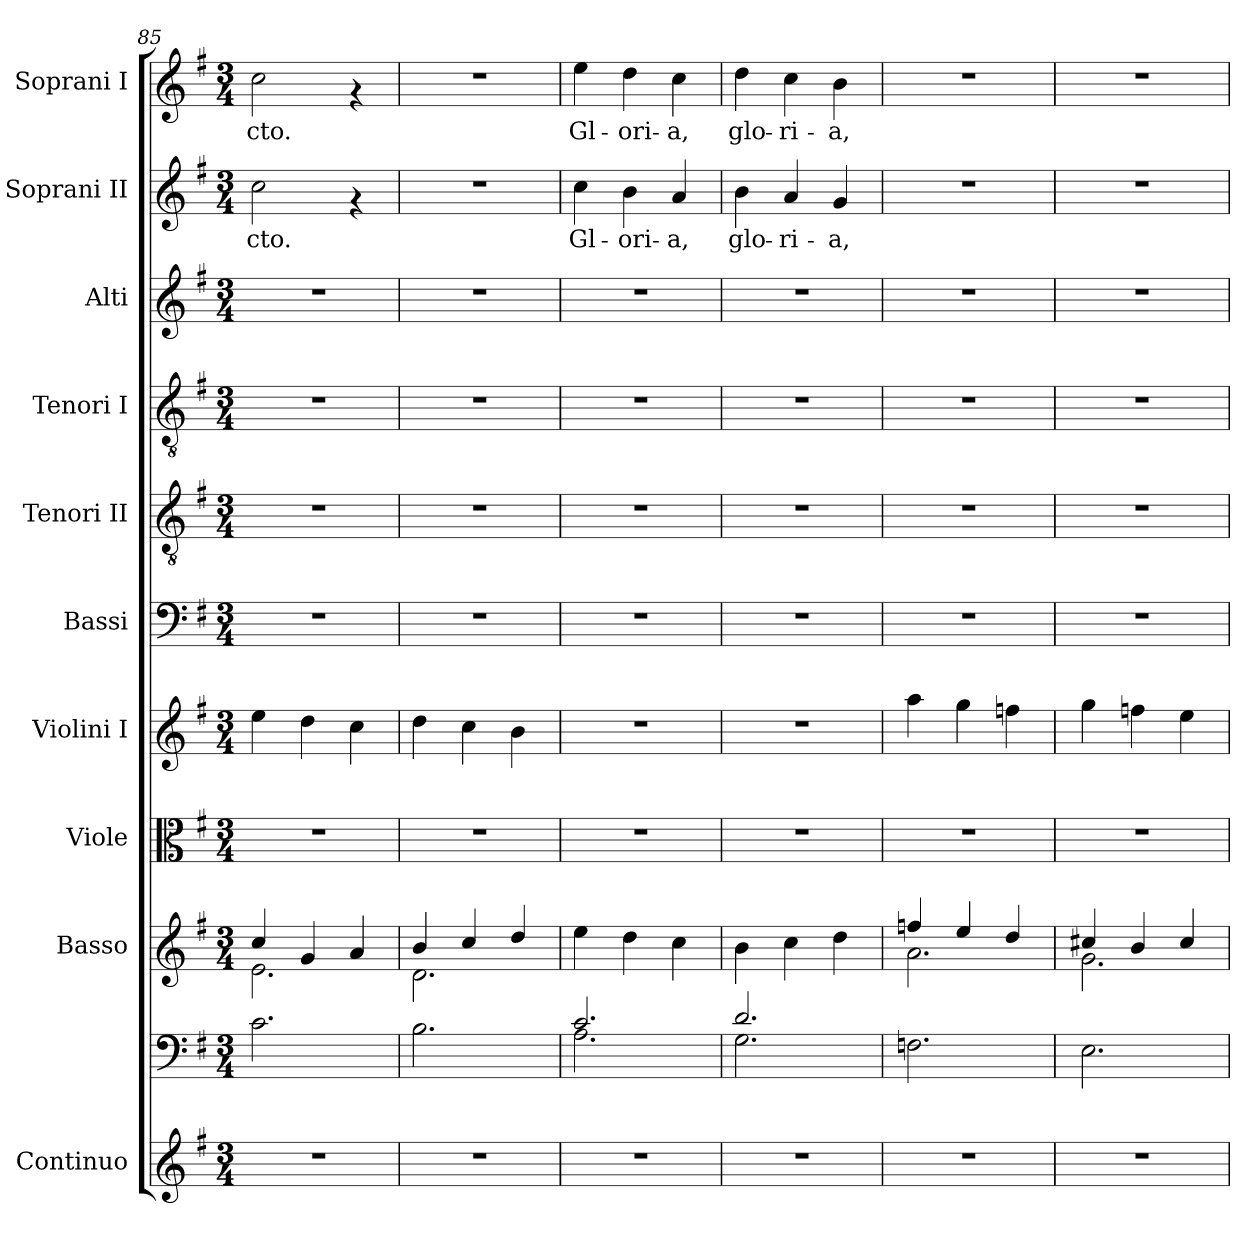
**kern	**kern	**kern	**kern	**kern	**kern	**kern	**kern	**kern	**kern	**text	**kern	**text
*part10	*part10	*part9	*part8	*part7	*part6	*part5	*part4	*part3	*part2	*part2	*part1	*part1
*staff11	*staff10	*staff9	*staff8	*staff7	*staff6	*staff5	*staff4	*staff3	*staff2	*staff2	*staff1	*staff1
*I"Continuo	*	*I"Basso	*I"Viole	*I"Violini I	*I"Bassi	*I"Tenori II	*I"Tenori I	*I"Alti	*I"Soprani II	*	*I"Soprani I	*
*	*	*	*	*I'Vln	*	*	*	*	*	*	*	*
*clefG2	*clefF4	*clefG2	*clefC3	*clefG2	*clefF4	*clefGv2	*clefGv2	*clefG2	*clefG2	*	*clefG2	*
*k[f#]	*k[f#]	*k[f#]	*k[f#]	*k[f#]	*k[f#]	*k[f#]	*k[f#]	*k[f#]	*k[f#]	*	*k[f#]	*
*G:	*G:	*G:	*G:	*G:	*G:	*G:	*G:	*G:	*G:	*	*G:	*
*M3/4	*M3/4	*M3/4	*M3/4	*M3/4	*M3/4	*M3/4	*M3/4	*M3/4	*M3/4	*	*M3/4	*
=85	=85	=85	=85	=85	=85	=85	=85	=85	=85	=85	=85	=85
*	*	*^	*	*	*	*	*	*	*	*	*	*
!	!	!	!	!	!	!	!	!	!	!	!LO:LY:b	!	!LO:LY:b
2.r	2.c\	4cc/	2.e\	2.r	4ee\	2.r	2.r	2.r	2.r	2cc\	-cto.	2cc\	-cto.
.	.	4g/	.	.	4dd\	.	.	.	.	.	.	.	.
.	.	4a/	.	.	4cc\	.	.	.	.	4rf	.	4rf	.
!!LO:LB:g=z
=86	=86	=86	=86	=86	=86	=86	=86	=86	=86	=86	=86	=86	=86
2.r	2.B\	4b/	2.d\	2.r	4dd\	2.r	2.r	2.r	2.r	2.r	.	2.r	.
.	.	4cc/	.	.	4cc\	.	.	.	.	.	.	.	.
.	.	4dd/	.	.	4b\	.	.	.	.	.	.	.	.
*	*	*v	*v	*	*	*	*	*	*	*	*	*	*
=87	=87	=87	=87	=87	=87	=87	=87	=87	=87	=87	=87	=87
*	*^	*	*	*	*	*	*	*	*	*	*	*
!	!	!	!	!	!	!	!	!	!	!	!LO:LY:b	!	!LO:LY:b
2.r	2.c/	2.A\	4ee\	2.r	2.r	2.r	2.r	2.r	2.r	4cc\	Gl-	4ee\	Gl-
!	!	!	!	!	!	!	!	!	!	!	!LO:LY:b	!	!LO:LY:b
.	.	.	4dd\	.	.	.	.	.	.	4b\	-ori-	4dd\	-ori-
!	!	!	!	!	!	!	!	!	!	!	!LO:LY:b	!	!LO:LY:b
.	.	.	4cc\	.	.	.	.	.	.	4a/	-a,	4cc\	-a,
=88	=88	=88	=88	=88	=88	=88	=88	=88	=88	=88	=88	=88	=88
!	!	!	!	!	!	!	!	!	!	!	!LO:LY:b	!	!LO:LY:b
2.r	2.d/	2.G\	4b\	2.r	2.r	2.r	2.r	2.r	2.r	4b\	glo-	4dd\	glo-
!	!	!	!	!	!	!	!	!	!	!	!LO:LY:b	!	!LO:LY:b
.	.	.	4cc\	.	.	.	.	.	.	4a/	-ri-	4cc\	-ri-
!	!	!	!	!	!	!	!	!	!	!	!LO:LY:b	!	!LO:LY:b
.	.	.	4dd\	.	.	.	.	.	.	4g/	-a,	4b\	-a,
*	*v	*v	*	*	*	*	*	*	*	*	*	*	*
=89	=89	=89	=89	=89	=89	=89	=89	=89	=89	=89	=89	=89
*	*	*^	*	*	*	*	*	*	*	*	*	*
2.r	2.Fn\	4ffn/	2.a\	2.r	4aa\	2.r	2.r	2.r	2.r	2.r	.	2.r	.
.	.	4ee/	.	.	4gg\	.	.	.	.	.	.	.	.
.	.	4dd/	.	.	4ffn\	.	.	.	.	.	.	.	.
=90	=90	=90	=90	=90	=90	=90	=90	=90	=90	=90	=90	=90	=90
2.r	2.E\	4cc#X/	2.g\	2.r	4gg\	2.r	2.r	2.r	2.r	2.r	.	2.r	.
.	.	4b/	.	.	4ffn\	.	.	.	.	.	.	.	.
.	.	4cc#/	.	.	4ee\	.	.	.	.	.	.	.	.
*	*	*v	*v	*	*	*	*	*	*	*	*	*	*
=	=	=	=	=	=	=	=	=	=	=	=	=
*-	*-	*-	*-	*-	*-	*-	*-	*-	*-	*-	*-	*-
